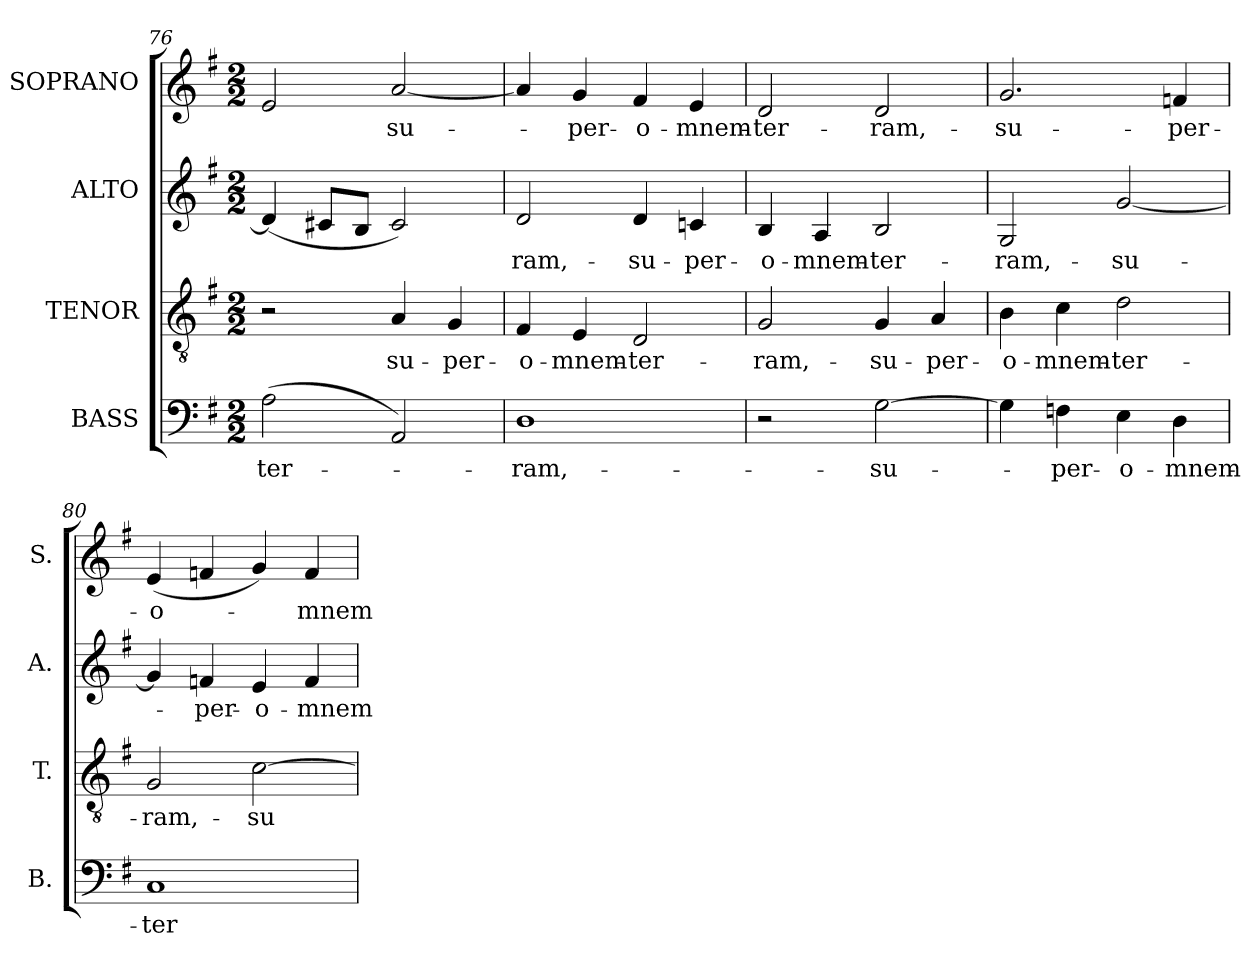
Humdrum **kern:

**kern	**text	**kern	**text	**kern	**text	**kern	**text
*part4	*part4	*part3	*part3	*part2	*part2	*part1	*part1
*staff4	*staff4	*staff3	*staff3	*staff2	*staff2	*staff1	*staff1
*I"BASS	*	*I"TENOR	*	*I"ALTO	*	*I"SOPRANO	*
*I'B.	*	*I'T.	*	*I'A.	*	*I'S.	*
!!LO:LB:g=z
*clefF4	*	*clefGv2	*	*clefG2	*	*clefG2	*
*	*	*ITrd7c12	*	*	*	*	*
*k[f#]	*	*k[f#]	*	*k[f#]	*	*k[f#]	*
*G:	*	*G:	*	*G:	*	*G:	*
*M2/2	*	*M2/2	*	*M2/2	*	*M2/2	*
=76	=76	=76	=76	=76	=76	=76	=76
!	!LO:LY:b:color=#000000	!	!	!	!	!	!
(2Ai\	ter-	2r	.	(4di/]	.	2ei/	.
.	.	.	.	8c#Xi/L	.	.	.
.	.	.	.	8Bi/J	.	.	.
!	!	!	!LO:LY:b:color=#000000	!	!	!	!
!	!	!	!	!	!	!	!LO:LY:b:color=#000000
2AAi/)	.	4AAi/	-su-	2c#i/)	.	[2ai/	su-
!	!	!	!LO:LY:b:color=#000000	!	!	!	!
.	.	4GGi/	-per-	.	.	.	.
=77	=77	=77	=77	=77	=77	=77	=77
!	!LO:LY:b:color=#000000	!	!	!	!	!	!
!	!	!	!LO:LY:b:color=#000000	!	!	!	!
!	!	!	!	!	!LO:LY:b:color=#000000	!	!
1Di	-ram,-	4FF#i/	-o-	2di/	-ram,-	4ai/]	.
!	!	!	!LO:LY:b:color=#000000	!	!	!	!
!	!	!	!	!	!	!	!LO:LY:b:color=#000000
.	.	4EEi/	-mnem-	.	.	4gi/	-per-
!	!	!	!LO:LY:b:color=#000000	!	!	!	!
!	!	!	!	!	!LO:LY:b:color=#000000	!	!
!	!	!	!	!	!	!	!LO:LY:b:color=#000000
.	.	2DDi/	-ter-	4di/	-su-	4f#i/	-o-
!	!	!	!	!	!LO:LY:b:color=#000000	!	!
!	!	!	!	!	!	!	!LO:LY:b:color=#000000
.	.	.	.	4cni/	-per-	4ei/	-mnem-
=78	=78	=78	=78	=78	=78	=78	=78
!	!	!	!LO:LY:b:color=#000000	!	!	!	!
!	!	!	!	!	!LO:LY:b:color=#000000	!	!
!	!	!	!	!	!	!	!LO:LY:b:color=#000000
2r	.	2GGi/	-ram,-	4Bi/	-o-	2di/	-ter-
!	!	!	!	!	!LO:LY:b:color=#000000	!	!
.	.	.	.	4Ai/	-mnem-	.	.
!	!LO:LY:b:color=#000000	!	!	!	!	!	!
!	!	!	!LO:LY:b:color=#000000	!	!	!	!
!	!	!	!	!	!LO:LY:b:color=#000000	!	!
!	!	!	!	!	!	!	!LO:LY:b:color=#000000
[2Gi\	-su-	4GGi/	-su-	2Bi/	-ter-	2di/	-ram,-
!	!	!	!LO:LY:b:color=#000000	!	!	!	!
.	.	4AAi/	-per-	.	.	.	.
=79	=79	=79	=79	=79	=79	=79	=79
!	!	!	!LO:LY:b:color=#000000	!	!	!	!
!	!	!	!	!	!LO:LY:b:color=#000000	!	!
!	!	!	!	!	!	!	!LO:LY:b:color=#000000
4Gi\]	.	4BBi\	-o-	2Gi/	-ram,-	2.gi/	-su-
!	!LO:LY:b:color=#000000	!	!	!	!	!	!
!	!	!	!LO:LY:b:color=#000000	!	!	!	!
4Fni\	-per-	4Ci\	-mnem-	.	.	.	.
!	!LO:LY:b:color=#000000	!	!	!	!	!	!
!	!	!	!LO:LY:b:color=#000000	!	!	!	!
!	!	!	!	!	!LO:LY:b:color=#000000	!	!
4Ei\	-o-	2Di\	-ter-	[2gi/	-su-	.	.
!	!LO:LY:b:color=#000000	!	!	!	!	!	!
!	!	!	!	!	!	!	!LO:LY:b:color=#000000
4Di\	-mnem-	.	.	.	.	4fni/	-per-
=80	=80	=80	=80	=80	=80	=80	=80
!	!LO:LY:b:color=#000000	!	!	!	!	!	!
!	!	!	!LO:LY:b:color=#000000	!	!	!	!
!	!	!	!	!	!	!	!LO:LY:b:color=#000000
1Ci	-ter-	2GGi/	-ram,-	4gi/]	.	(4ei/	-o-
!	!	!	!	!	!LO:LY:b:color=#000000	!	!
.	.	.	.	4fni/	-per-	4fni/	.
!	!	!	!LO:LY:b:color=#000000	!	!	!	!
!	!	!	!	!	!LO:LY:b:color=#000000	!	!
.	.	[2Ci\	-su-	4ei/	-o-	4gi/)	.
!	!	!	!	!	!LO:LY:b:color=#000000	!	!
!	!	!	!	!	!	!	!LO:LY:b:color=#000000
.	.	.	.	4fi/	-mnem-	4fi/	-mnem-
=	=	=	=	=	=	=	=
*-	*-	*-	*-	*-	*-	*-	*-
